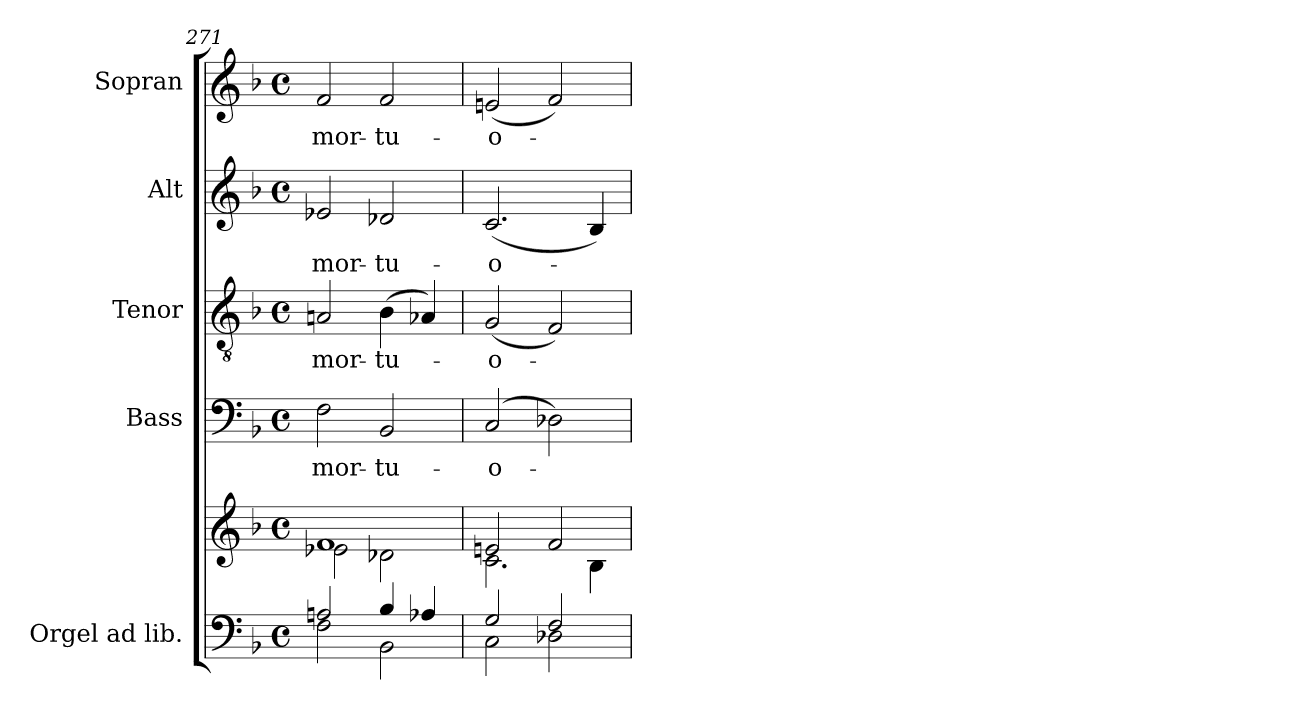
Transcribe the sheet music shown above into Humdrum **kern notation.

**kern	**kern	**kern	**text	**kern	**text	**kern	**text	**kern	**text
*part5	*part5	*part4	*part4	*part3	*part3	*part2	*part2	*part1	*part1
*staff6	*staff5	*staff4	*staff4	*staff3	*staff3	*staff2	*staff2	*staff1	*staff1
*I"Orgel ad lib.	*	*I"Bass	*	*I"Tenor	*	*I"Alt	*	*I"Sopran	*
*	*	*I'B.	*	*I'T.	*	*I'A.	*	*I'S.	*
!!LO:PB:g=z
*clefF4	*clefG2	*clefF4	*	*clefGv2	*	*clefG2	*	*clefG2	*
*k[b-]	*k[b-]	*k[b-]	*	*k[b-]	*	*k[b-]	*	*k[b-]	*
*F:	*F:	*F:	*	*F:	*	*F:	*	*F:	*
*M4/4	*M4/4	*M4/4	*	*M4/4	*	*M4/4	*	*M4/4	*
*met(c)	*met(c)	*met(c)	*	*met(c)	*	*met(c)	*	*met(c)	*
=271	=271	=271	=271	=271	=271	=271	=271	=271	=271
*^	*^	*	*	*	*	*	*	*	*
!	!	!	!	!	!LO:LY:b	!	!LO:LY:b	!	!LO:LY:b	!	!LO:LY:b
2An/	2F\	1f	2e-X\	2F\	mor-	2An/	mor-	2e-X/	mor-	2f/	mor-
!	!	!	!	!	!LO:LY:b	!	!LO:LY:b	!	!LO:LY:b	!	!LO:LY:b
4B-/	2BB-\	.	2d-X\	2BB-/	-tu-	(>4B-\	-tu-	2d-X/	-tu-	2f/	-tu-
4A-X/	.	.	.	.	.	4A-X/)	.	.	.	.	.
=272	=272	=272	=272	=272	=272	=272	=272	=272	=272	=272	=272
!	!	!	!	!	!LO:LY:b	!	!LO:LY:b	!	!LO:LY:b	!	!LO:LY:b
2G/	2C\	2en/	2.c\	(2C/	-o-	(<2G/	-o-	(<2.c/	-o-	(<2en/	-o-
2F/	2D-X\	2f/	.	2D-X\)	.	2F/)	.	.	.	2f/)	.
.	.	.	4B-\	.	.	.	.	4B-/)	.	.	.
*v	*v	*	*	*	*	*	*	*	*	*	*
*	*v	*v	*	*	*	*	*	*	*	*
=	=	=	=	=	=	=	=	=	=
*-	*-	*-	*-	*-	*-	*-	*-	*-	*-
